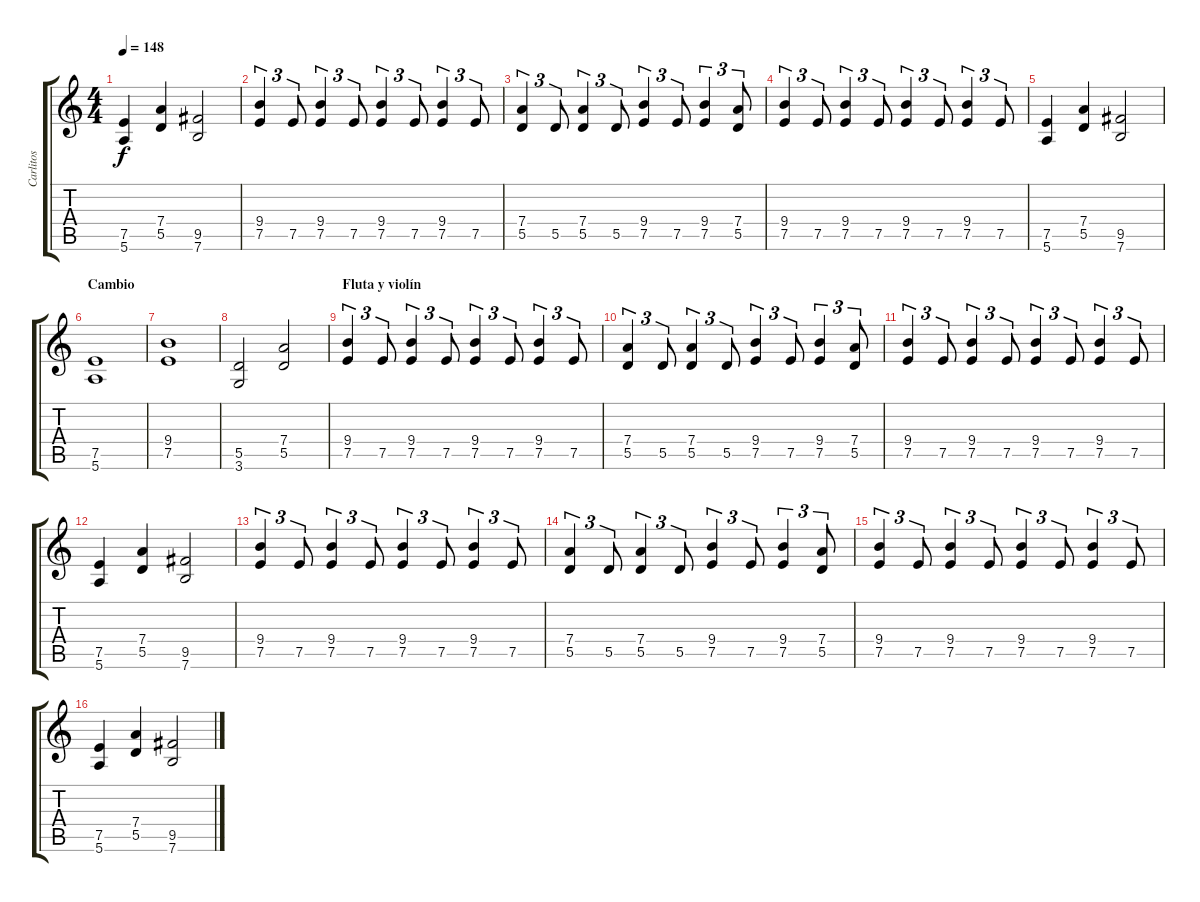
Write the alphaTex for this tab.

\track ("Carlitos" "Carlitos") {instrument distortionguitar}
\staff {score tabs}
\tuning (E4 B3 G3 D3 A2 E2) {hide}
\ts (4 4)
\tempo 148
\clef g2
\ks c
(7.5 5.6).4{dy f} (7.4 5.5).4 (9.5 7.6).2 |
(9.4 7.5).4{tu (3 2)} 7.5.8{tu (3 2)} (9.4 7.5).4{tu (3 2)} 7.5.8{tu (3 2)} (9.4 7.5).4{tu (3 2)} 7.5.8{tu (3 2)} (9.4 7.5).4{tu (3 2)} 7.5.8{tu (3 2)} |
(7.4 5.5).4{tu (3 2)} 5.5.8{tu (3 2)} (7.4 5.5).4{tu (3 2)} 5.5.8{tu (3 2)} (9.4 7.5).4{tu (3 2)} 7.5.8{tu (3 2)} (9.4 7.5).4{tu (3 2)} (7.4 5.5).8{tu (3 2)} |
(9.4 7.5).4{tu (3 2)} 7.5.8{tu (3 2)} (9.4 7.5).4{tu (3 2)} 7.5.8{tu (3 2)} (9.4 7.5).4{tu (3 2)} 7.5.8{tu (3 2)} (9.4 7.5).4{tu (3 2)} 7.5.8{tu (3 2)} |
(7.5 5.6).4 (7.4 5.5).4 (9.5 7.6).2 |
\section ("" "Cambio")
(7.5 5.6).1 |
(9.4 7.5).1 |
(5.5 3.6).2 (7.4 5.5).2 |
\section ("" "Fluta y violín")
(9.4 7.5).4{tu (3 2)} 7.5.8{tu (3 2)} (9.4 7.5).4{tu (3 2)} 7.5.8{tu (3 2)} (9.4 7.5).4{tu (3 2)} 7.5.8{tu (3 2)} (9.4 7.5).4{tu (3 2)} 7.5.8{tu (3 2)} |
(7.4 5.5).4{tu (3 2)} 5.5.8{tu (3 2)} (7.4 5.5).4{tu (3 2)} 5.5.8{tu (3 2)} (9.4 7.5).4{tu (3 2)} 7.5.8{tu (3 2)} (9.4 7.5).4{tu (3 2)} (7.4 5.5).8{tu (3 2)} |
(9.4 7.5).4{tu (3 2)} 7.5.8{tu (3 2)} (9.4 7.5).4{tu (3 2)} 7.5.8{tu (3 2)} (9.4 7.5).4{tu (3 2)} 7.5.8{tu (3 2)} (9.4 7.5).4{tu (3 2)} 7.5.8{tu (3 2)} |
(7.5 5.6).4 (7.4 5.5).4 (9.5 7.6).2 |
(9.4 7.5).4{tu (3 2)} 7.5.8{tu (3 2)} (9.4 7.5).4{tu (3 2)} 7.5.8{tu (3 2)} (9.4 7.5).4{tu (3 2)} 7.5.8{tu (3 2)} (9.4 7.5).4{tu (3 2)} 7.5.8{tu (3 2)} |
(7.4 5.5).4{tu (3 2)} 5.5.8{tu (3 2)} (7.4 5.5).4{tu (3 2)} 5.5.8{tu (3 2)} (9.4 7.5).4{tu (3 2)} 7.5.8{tu (3 2)} (9.4 7.5).4{tu (3 2)} (7.4 5.5).8{tu (3 2)} |
(9.4 7.5).4{tu (3 2)} 7.5.8{tu (3 2)} (9.4 7.5).4{tu (3 2)} 7.5.8{tu (3 2)} (9.4 7.5).4{tu (3 2)} 7.5.8{tu (3 2)} (9.4 7.5).4{tu (3 2)} 7.5.8{tu (3 2)} |
(7.5 5.6).4 (7.4 5.5).4 (9.5 7.6).2
